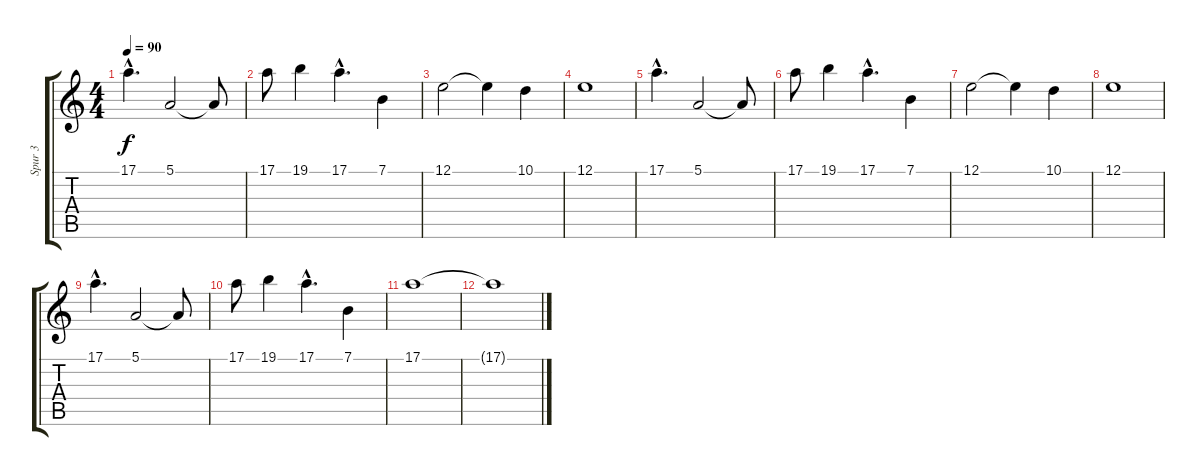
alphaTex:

\track ("Spur 3" "Spur 3") {instrument lead2sawtooth}
\staff {score tabs}
\tuning (E4 B3 G3 D3 A2 E2) {hide}
\ts (4 4)
\tempo 90
\clef g2
\ks c
17.1{hac}.4{d dy f} 5.1.2 5.1{t}.8 |
17.1.8 19.1.4 17.1{hac}.4{d} 7.1.4 |
12.1.2 12.1{t}.4 10.1.4 |
12.1.1 |
17.1{hac}.4{d} 5.1.2 5.1{t}.8 |
17.1.8 19.1.4 17.1{hac}.4{d} 7.1.4 |
12.1.2 12.1{t}.4 10.1.4 |
12.1.1 |
17.1{hac}.4{d} 5.1.2 5.1{t}.8 |
17.1.8 19.1.4 17.1{hac}.4{d} 7.1.4 |
17.1.1 |
17.1{t}.1
